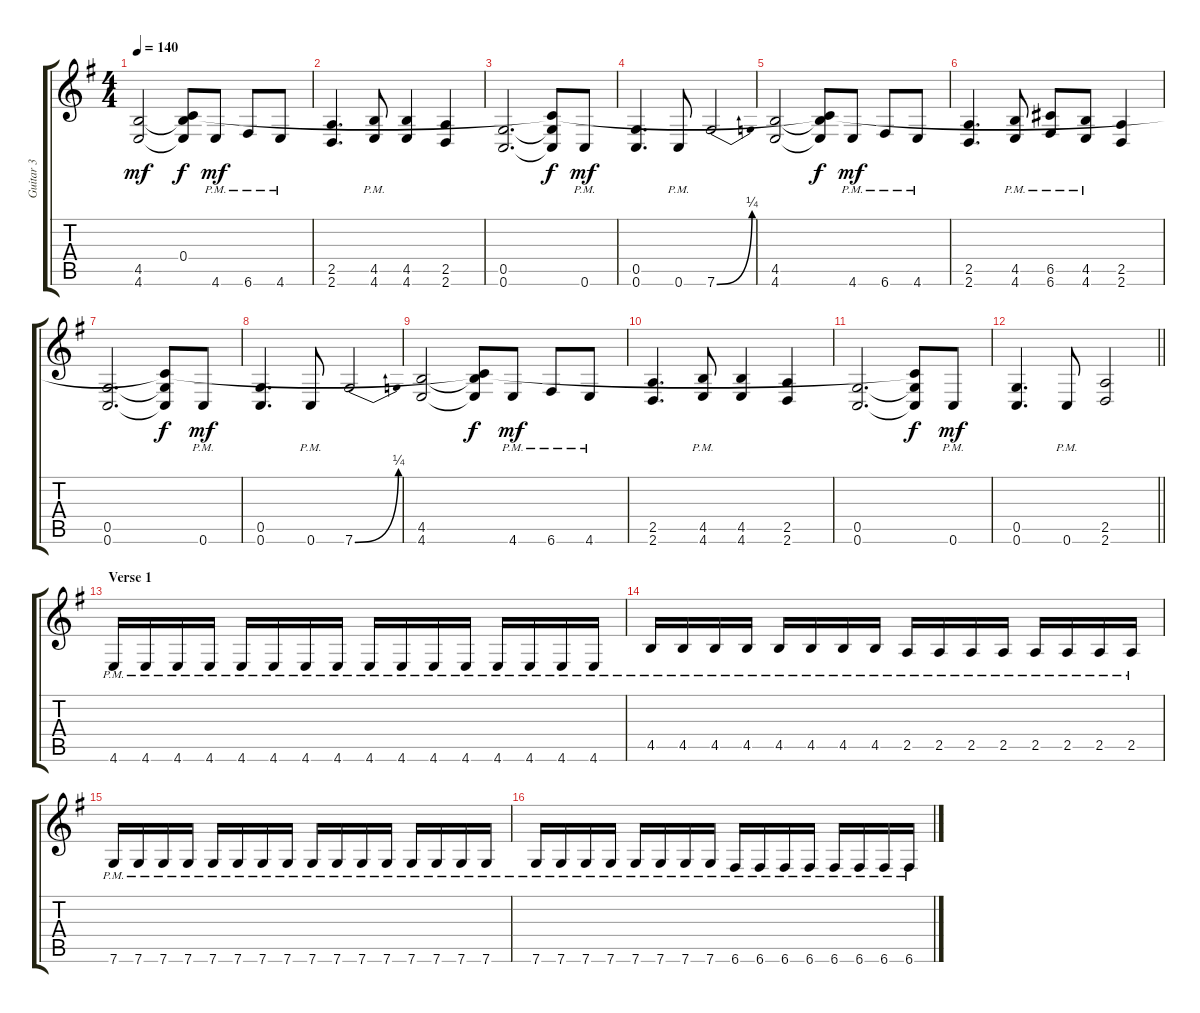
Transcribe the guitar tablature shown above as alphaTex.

\track ("Guitar 3" "Guitar 3") {instrument distortionguitar}
\staff {score tabs}
\tuning (D4 A3 F3 C3 G2 C2) {hide}
\ts (4 4)
\tempo 140
\clef g2
\ks g
(4.5 4.6).2{dy mf} (0.4{t} 4.5{t} 4.6{t}).8{dy f} 4.6{pm}.8{dy mf} 6.6{pm}.8 4.6{pm}.8 |
(2.5 2.6).4{d} (4.5{pm} 4.6{pm}).8 (4.5 4.6).4 (2.5 2.6).4 |
(0.5 0.6).2{d} (0.4{t} 0.5{t} 0.6{t}).8{dy f} 0.6{pm}.8{dy mf} |
(0.5 0.6).4{d} 0.6{pm}.8 7.6{be (bend 0 0 60 1)}.2 |
(4.5 4.6).2 (0.4{t} 4.5{t} 4.6{t}).8{dy f} 4.6{pm}.8{dy mf} 6.6{pm}.8 4.6{pm}.8 |
(2.5 2.6).4{d} (4.5{pm} 4.6{pm}).8 (6.5{pm} 6.6{pm}).8 (4.5{pm} 4.6{pm}).8 (2.5 2.6).4 |
(0.5 0.6).2{d} (0.4{t} 0.5{t} 0.6{t}).8{dy f} 0.6{pm}.8{dy mf} |
(0.5 0.6).4{d} 0.6{pm}.8 7.6{be (bend 0 0 60 1)}.2 |
(4.5 4.6).2 (0.4{t} 4.5{t} 4.6{t}).8{dy f} 4.6{pm}.8{dy mf} 6.6{pm}.8 4.6{pm}.8 |
(2.5 2.6).4{d} (4.5{pm} 4.6{pm}).8 (4.5 4.6).4 (2.5 2.6).4 |
(0.5 0.6).2{d} (0.4{t} 0.5{t} 0.6{t}).8{dy f} 0.6{pm}.8{dy mf} |
\barLineRight lightlight
(0.5 0.6).4{d} 0.6{pm}.8 (2.5 2.6).2 |
\section ("" "Verse 1")
4.6{pm}.16 4.6{pm}.16 4.6{pm}.16 4.6{pm}.16 4.6{pm}.16 4.6{pm}.16 4.6{pm}.16 4.6{pm}.16 4.6{pm}.16 4.6{pm}.16 4.6{pm}.16 4.6{pm}.16 4.6{pm}.16 4.6{pm}.16 4.6{pm}.16 4.6{pm}.16 |
4.5{pm}.16 4.5{pm}.16 4.5{pm}.16 4.5{pm}.16 4.5{pm}.16 4.5{pm}.16 4.5{pm}.16 4.5{pm}.16 2.5{pm}.16 2.5{pm}.16 2.5{pm}.16 2.5{pm}.16 2.5{pm}.16 2.5{pm}.16 2.5{pm}.16 2.5{pm}.16 |
7.6{pm}.16 7.6{pm}.16 7.6{pm}.16 7.6{pm}.16 7.6{pm}.16 7.6{pm}.16 7.6{pm}.16 7.6{pm}.16 7.6{pm}.16 7.6{pm}.16 7.6{pm}.16 7.6{pm}.16 7.6{pm}.16 7.6{pm}.16 7.6{pm}.16 7.6{pm}.16 |
7.6{pm}.16 7.6{pm}.16 7.6{pm}.16 7.6{pm}.16 7.6{pm}.16 7.6{pm}.16 7.6{pm}.16 7.6{pm}.16 6.6{pm}.16 6.6{pm}.16 6.6{pm}.16 6.6{pm}.16 6.6{pm}.16 6.6{pm}.16 6.6{pm}.16 6.6{pm}.16
